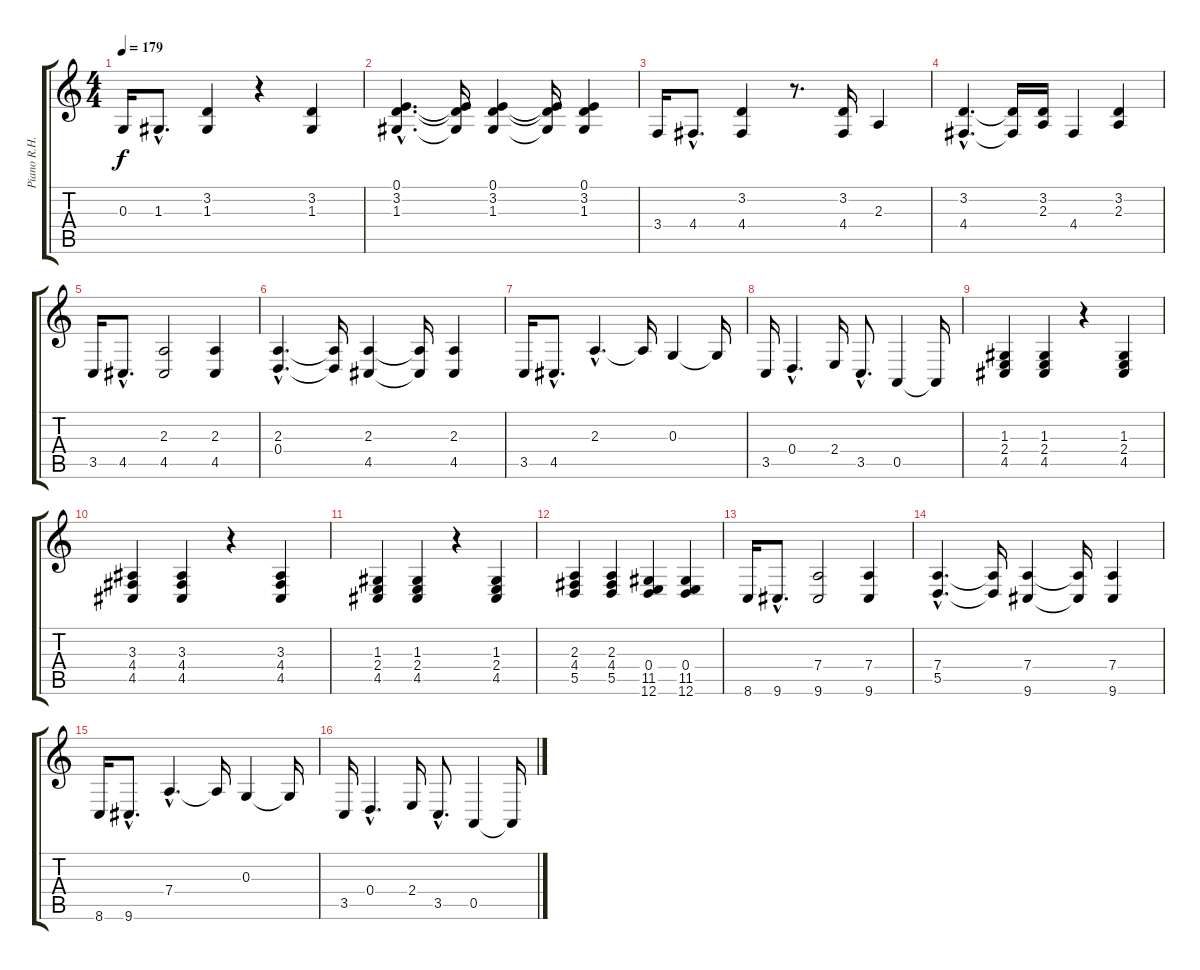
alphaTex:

\track ("Piano R.H." "Piano R.H.") {instrument acousticgrandpiano}
\staff {score tabs}
\tuning (E4 B3 G3 D3 A2 E2) {hide}
\ts (4 4)
\tempo 179
\clef g2
\ks c
0.3.16{dy f} 1.3{hac}.8{d} (3.2 1.3).4 r.4 (3.2 1.3).4 |
(0.1{hac} 3.2{hac} 1.3{hac}).4{d} (0.1{t} 3.2{t} 1.3{t}).16 (0.1 3.2 1.3).4 (0.1{t} 3.2{t} 1.3{t}).16 (0.1 3.2 1.3).4 |
3.4.16 4.4{hac}.8{d} (3.2 4.4).4 r.8{d} (3.2 4.4).16 2.3.4 |
(3.2{hac} 4.4{hac}).4{d} (3.2{t} 4.4{t}).16 (3.2 2.3).16 4.4.4 (3.2 2.3).4 |
3.5.16 4.5{hac}.8{d} (2.3 4.5).2 (2.3 4.5).4 |
(2.3{hac} 0.4{hac}).4{d} (2.3{t} 0.4{t}).16 (2.3 4.5).4 (2.3{t} 4.5{t}).16 (2.3 4.5).4 |
3.5.16 4.5{hac}.8{d} 2.3{hac}.4{d} 2.3{t}.16 0.3.4 0.3{t}.16 |
3.5.16 0.4{hac}.4{d} 2.4.16 3.5{hac}.8{d} 0.5.4 0.5{t}.16 |
(1.3 2.4 4.5).4 (1.3 2.4 4.5).4 r.4 (1.3 2.4 4.5).4 |
(3.3 4.4 4.5).4 (3.3 4.4 4.5).4 r.4 (3.3 4.4 4.5).4 |
(1.3 2.4 4.5).4 (1.3 2.4 4.5).4 r.4 (1.3 2.4 4.5).4 |
(2.3 4.4 5.5).4 (2.3 4.4 5.5).4 (0.4 11.5 12.6).4 (0.4 11.5 12.6).4 |
8.6.16 9.6{hac}.8{d} (7.4 9.6).2 (7.4 9.6).4 |
(7.4{hac} 5.5{hac}).4{d} (7.4{t} 5.5{t}).16 (7.4 9.6).4 (7.4{t} 9.6{t}).16 (7.4 9.6).4 |
8.6.16 9.6{hac}.8{d} 7.4{hac}.4{d} 7.4{t}.16 0.3.4 0.3{t}.16 |
3.5.16 0.4{hac}.4{d} 2.4.16 3.5{hac}.8{d} 0.5.4 0.5{t}.16
